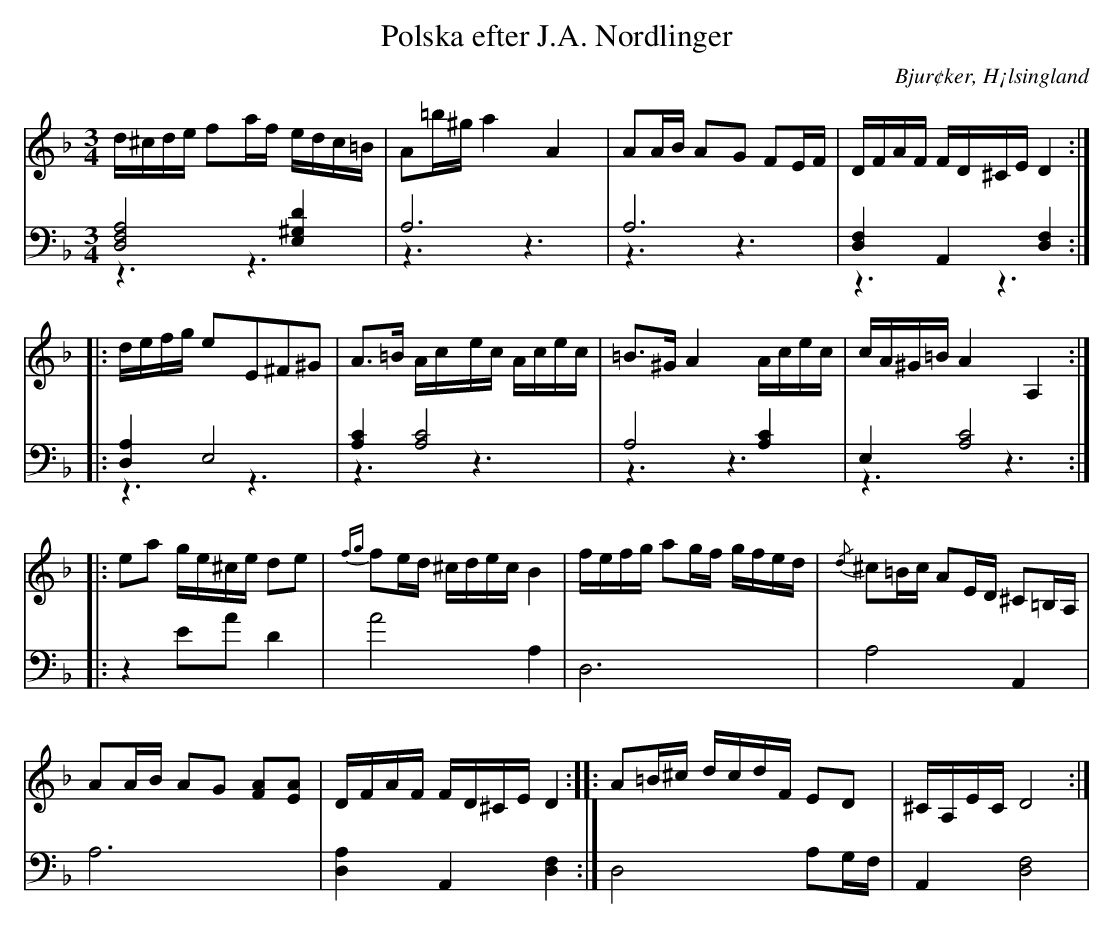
X:1
T: Polska efter J.A. Nordlinger
O: Bjur¢ker, H¡lsingland
M: 3/4
L: 1/16
K: Dm
V:1
V:2
V:3 merge
V:1
d^cde f2af edc=B |A2=b^g a4 A4 |A2AB A2G2 F2EF |DFAF FD^CE D4 :|
|:defg e2E2^F2^G2| A2>=B2 Acec Acec| =B2>^G2 A4 Acec|cA^G=B A4 A,4:|
|:e2a2 ge^ce d2e2 |{fg}f2ed ^cdec B4|fefg a2gf gfed |{/d}^c2=Bc A2ED ^C2=B,A, |
A2AB A2G2 [F2A2][E2A2]| DFAF FD^CE D4 :: A2=B^c dcdF E2D2 |^CA,EC D8:|
V:2 clef=bass
[D,8F,8A,8] [E,4^G,4D4]|A,12|A,12 |[D,4F,4] A,,4 [D,4F,4]:|
|:[D,4A,4] E,8|[A,4C4] [A,8C8]|A,8 [A,4C4]|E,4 [A,8C8]:|
|:z4 E2A2 D4 |A8 A,4 |D,12 |A,8 A,,4 |
A,12 | [D,4A,4] A,,4 [D,4F,4]:| D,8 A,2G,F, |A,,4 [D,8F,8]|
V:3 clef=bass
z6 |z6 |z6 |z6 :|
|:z6 | z6 | z6| z6:|
|:z6 |z6 |z6 |z6 |
z6 | z6 :|: z6 |z6:|
